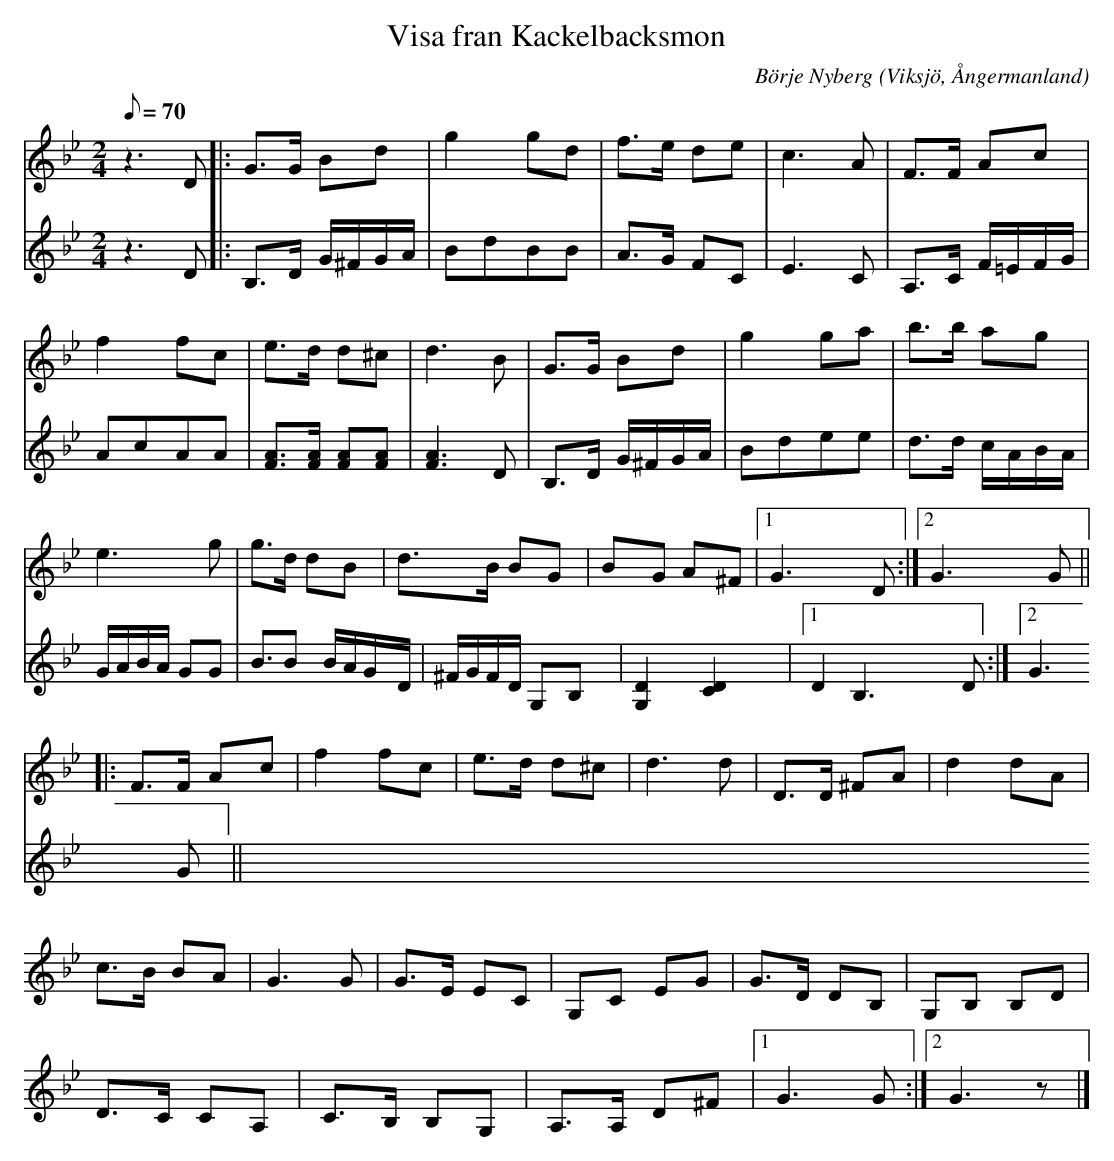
X:1
T:Visa fran Kackelbacksmon
C:Börje Nyberg
O:Viksjö, Ångermanland
M:2/4
L:1/8
Q:70
K:Gm
V:1
z2> D2|: G>G Bd | g2 gd | f>e de | c2>A2 | F>F Ac |
f2 fc | e>d d^c | d2>B2 | G>G Bd |g2 ga | b>b ag |
e2> g2 | g>d dB |d>B BG |BG A^F |1 G2> D2 :|2 G2> G2 ||
|: F>F Ac | f2 fc | e>d d^c | d2>d2 | D>D ^FA | d2 dA |
c>B BA |G2> G2 | G>E EC | G,C EG | G>D DB, | G,B, B,D |
D>C CA, | C>B, B,G, | A,>A, D^F |1 G2> G2 :|2 G2> z2 |]
V:2
z2> D2 |: B,>D G/2^F/2G/2A/2 | BdBB | A>G FC | E2>C2 | A,>C F/2=E/2F/2G/2 |
AcAA | [AF]>[AF] [AF][AF] | [A2F2]> D2 | B,>D G/2^F/2G/2A/2 | Bdee | d>d c/2A/2B/2A/2 |
G/2A/2B/2A/2 GG | B>B2 B/2A/2G/2D/2 | ^F/2G/2F/2D/2 G,B, | [G,2D2] [C2D2] |1 D2B,2> D2 :|2 G2>G2 ||
